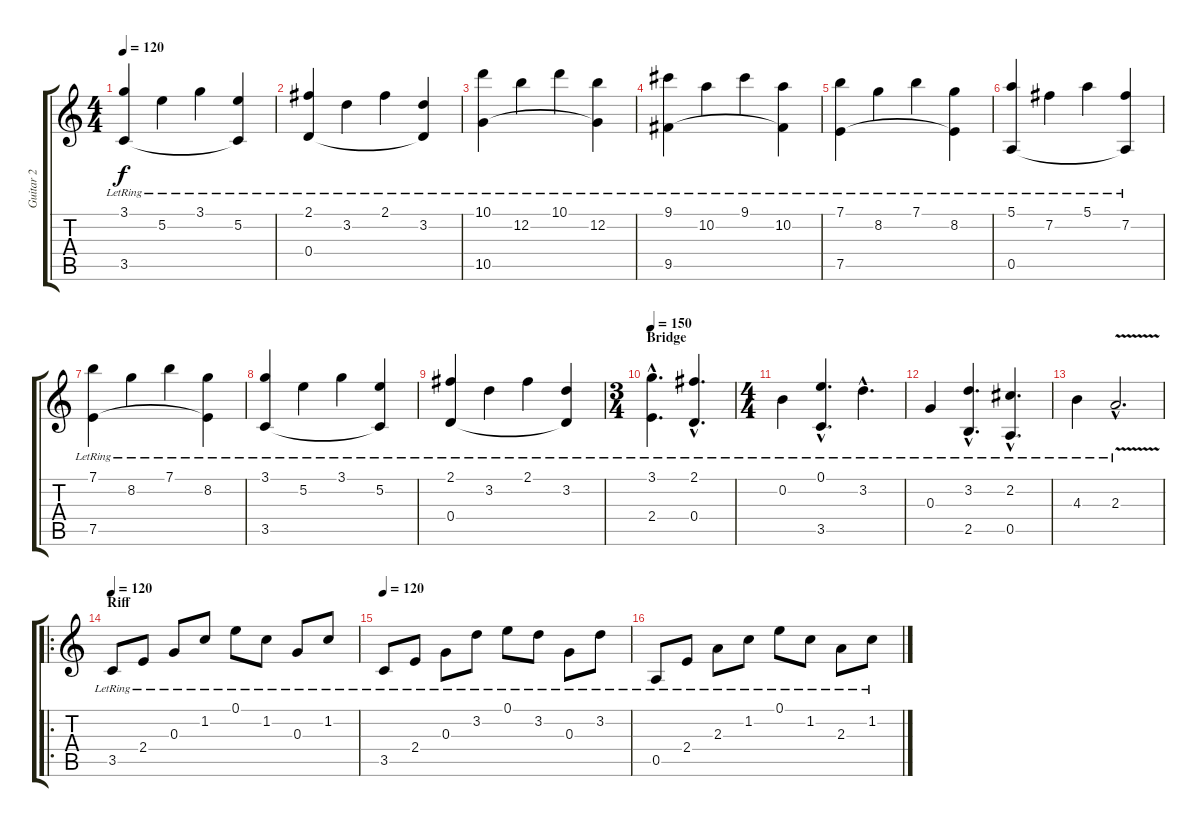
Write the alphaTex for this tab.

\track ("Guitar 2" "Guitar 2") {instrument electricguitarjazz}
\staff {score tabs}
\tuning (E4 B3 G3 D3 A2 E2) {hide}
\ts (4 4)
\tempo 120
\clef g2
\ks c
(3.1{lr} 3.5{lr}).4{dy f} 5.2{lr}.4 3.1{lr}.4 (5.2{lr} 3.5{t}).4 |
(2.1{lr} 0.4{lr}).4 3.2{lr}.4 2.1{lr}.4 (3.2{lr} 0.4{t}).4 |
(10.1{lr} 10.5{lr}).4 12.2{lr}.4 10.1{lr}.4 (12.2{lr} 10.5{t}).4 |
(9.1{lr} 9.5{lr}).4 10.2{lr}.4 9.1{lr}.4 (10.2{lr} 9.5{t}).4 |
(7.1{lr} 7.5).4 8.2{lr}.4 7.1{lr}.4 (8.2{lr} 7.5{t}).4 |
(5.1{lr} 0.5{lr}).4 7.2{lr}.4 5.1{lr}.4 (7.2{lr} 0.5{t}).4 |
(7.1{lr} 7.5).4 8.2{lr}.4 7.1{lr}.4 (8.2{lr} 7.5{t}).4 |
(3.1{lr} 3.5{lr}).4 5.2{lr}.4 3.1{lr}.4 (5.2{lr} 3.5{t}).4 |
(2.1{lr} 0.4{lr}).4 3.2{lr}.4 2.1{lr}.4 (3.2{lr} 0.4{t}).4 |
\ts (3 4)
\section ("" "Bridge")
\tempo 150
(3.1{hac lr} 2.4{hac lr}).4{d} (2.1{hac lr} 0.4{hac lr}).4{d} |
\ts (4 4)
0.2{lr}.4 (0.1{hac lr} 3.5{hac lr}).4{d} 3.2{hac lr}.4{d} |
0.3{lr}.4 (3.2{hac lr} 2.5{hac lr}).4{d} (2.2{hac lr} 0.5{hac lr}).4{d} |
4.3{lr}.4 2.3{v hac lr}.2{d} |
\ro
\section ("" "Riff")
\tempo 120
3.5{lr}.8 2.4{lr}.8 0.3{lr}.8 1.2{lr}.8 0.1{lr}.8 1.2{lr}.8 0.3{lr}.8 1.2{lr}.8 |
\tempo 120
3.5{lr}.8 2.4{lr}.8 0.3{lr}.8 3.2{lr}.8 0.1{lr}.8 3.2{lr}.8 0.3{lr}.8 3.2{lr}.8 |
0.5{lr}.8 2.4{lr}.8 2.3{lr}.8 1.2{lr}.8 0.1{lr}.8 1.2{lr}.8 2.3{lr}.8 1.2{lr}.8
